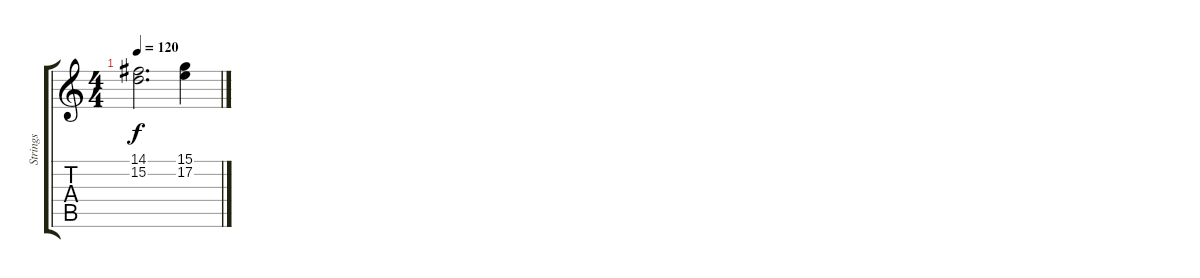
\track ("Strings" "Strings") {instrument stringensemble1}
\staff {score tabs}
\tuning (E4 B3 G3 D3 A2 E2) {hide}
\ts (4 4)
\tempo 120
\clef g2
\ks c
(14.1{t} 15.2{t}).2{d dy f} (15.1 17.2).4
